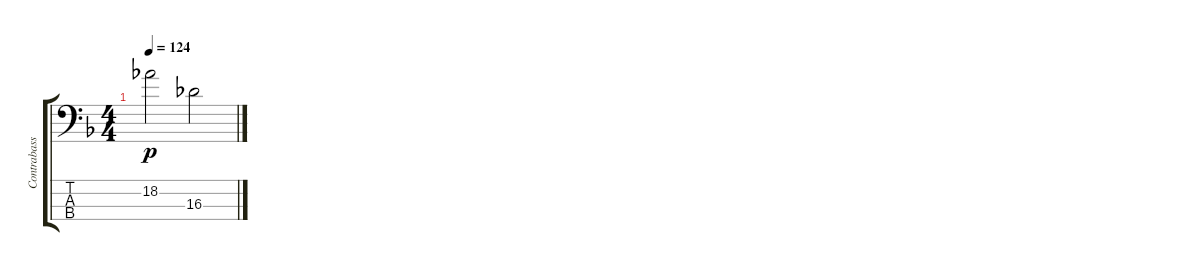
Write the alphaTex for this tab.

\track ("Contrabass" "Contrabass") {instrument contrabass}
\staff {score tabs}
\tuning (G2 D2 A1 E1) {hide}
\ts (4 4)
\tempo 124
\clef f4
\ks dminor
18.2.2{dy p} 16.3.2
